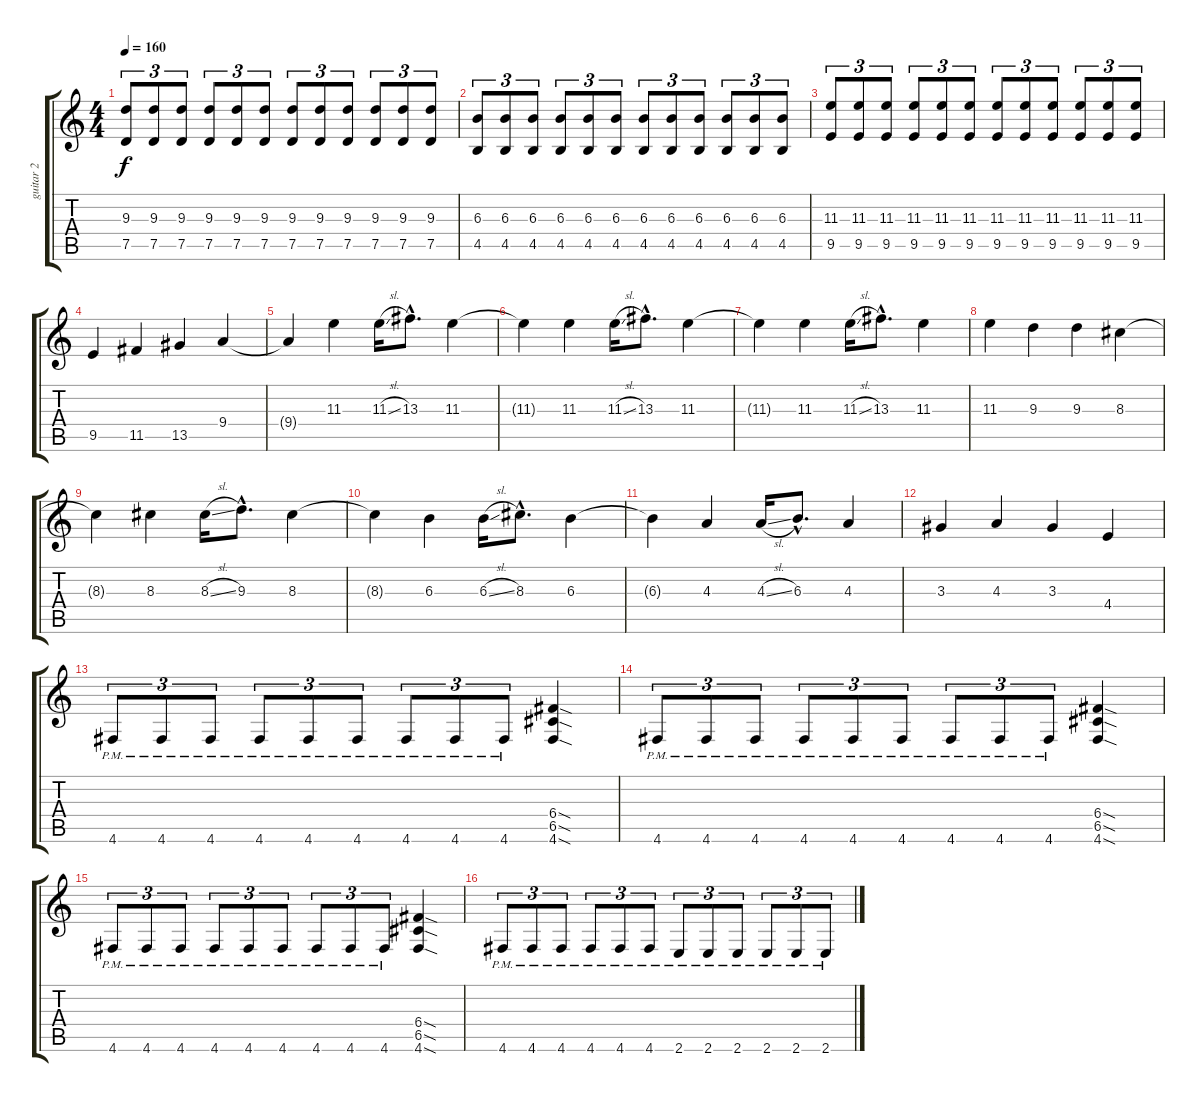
\track ("guitar 2" "guitar 2") {instrument distortionguitar}
\staff {score tabs}
\tuning (D4 A3 F3 C3 G2 D2) {hide}
\ts (4 4)
\tempo 160
\clef g2
\ks c
(9.3 7.5).8{tu (3 2) dy f} (9.3 7.5).8{tu (3 2)} (9.3 7.5).8{tu (3 2)} (9.3 7.5).8{tu (3 2)} (9.3 7.5).8{tu (3 2)} (9.3 7.5).8{tu (3 2)} (9.3 7.5).8{tu (3 2)} (9.3 7.5).8{tu (3 2)} (9.3 7.5).8{tu (3 2)} (9.3 7.5).8{tu (3 2)} (9.3 7.5).8{tu (3 2)} (9.3 7.5).8{tu (3 2)} |
(6.3 4.5).8{tu (3 2)} (6.3 4.5).8{tu (3 2)} (6.3 4.5).8{tu (3 2)} (6.3 4.5).8{tu (3 2)} (6.3 4.5).8{tu (3 2)} (6.3 4.5).8{tu (3 2)} (6.3 4.5).8{tu (3 2)} (6.3 4.5).8{tu (3 2)} (6.3 4.5).8{tu (3 2)} (6.3 4.5).8{tu (3 2)} (6.3 4.5).8{tu (3 2)} (6.3 4.5).8{tu (3 2)} |
(11.3 9.5).8{tu (3 2)} (11.3 9.5).8{tu (3 2)} (11.3 9.5).8{tu (3 2)} (11.3 9.5).8{tu (3 2)} (11.3 9.5).8{tu (3 2)} (11.3 9.5).8{tu (3 2)} (11.3 9.5).8{tu (3 2)} (11.3 9.5).8{tu (3 2)} (11.3 9.5).8{tu (3 2)} (11.3 9.5).8{tu (3 2)} (11.3 9.5).8{tu (3 2)} (11.3 9.5).8{tu (3 2)} |
9.5.4 11.5.4 13.5.4 9.4.4 |
9.4{t}.4 11.3.4 11.3{sl}.16 13.3{hac}.8{d} 11.3.4 |
11.3{t}.4 11.3.4 11.3{sl}.16 13.3{hac}.8{d} 11.3.4 |
11.3{t}.4 11.3.4 11.3{sl}.16 13.3{hac}.8{d} 11.3.4 |
11.3.4 9.3.4 9.3.4 8.3.4 |
8.3{t}.4 8.3.4 8.3{sl}.16 9.3{hac}.8{d} 8.3.4 |
8.3{t}.4 6.3.4 6.3{sl}.16 8.3{hac}.8{d} 6.3.4 |
6.3{t}.4 4.3.4 4.3{sl}.16 6.3{hac}.8{d} 4.3.4 |
3.3.4 4.3.4 3.3.4 4.4.4 |
4.6{pm}.8{tu (3 2)} 4.6{pm}.8{tu (3 2)} 4.6{pm}.8{tu (3 2)} 4.6{pm}.8{tu (3 2)} 4.6{pm}.8{tu (3 2)} 4.6{pm}.8{tu (3 2)} 4.6{pm}.8{tu (3 2)} 4.6{pm}.8{tu (3 2)} 4.6{pm}.8{tu (3 2)} (6.4{sod} 6.5{sod} 4.6{sod}).4 |
4.6{pm}.8{tu (3 2)} 4.6{pm}.8{tu (3 2)} 4.6{pm}.8{tu (3 2)} 4.6{pm}.8{tu (3 2)} 4.6{pm}.8{tu (3 2)} 4.6{pm}.8{tu (3 2)} 4.6{pm}.8{tu (3 2)} 4.6{pm}.8{tu (3 2)} 4.6{pm}.8{tu (3 2)} (6.4{sod} 6.5{sod} 4.6{sod}).4 |
4.6{pm}.8{tu (3 2)} 4.6{pm}.8{tu (3 2)} 4.6{pm}.8{tu (3 2)} 4.6{pm}.8{tu (3 2)} 4.6{pm}.8{tu (3 2)} 4.6{pm}.8{tu (3 2)} 4.6{pm}.8{tu (3 2)} 4.6{pm}.8{tu (3 2)} 4.6{pm}.8{tu (3 2)} (6.4{sod} 6.5{sod} 4.6{sod}).4 |
4.6{pm}.8{tu (3 2)} 4.6{pm}.8{tu (3 2)} 4.6{pm}.8{tu (3 2)} 4.6{pm}.8{tu (3 2)} 4.6{pm}.8{tu (3 2)} 4.6{pm}.8{tu (3 2)} 2.6{pm}.8{tu (3 2)} 2.6{pm}.8{tu (3 2)} 2.6{pm}.8{tu (3 2)} 2.6{pm}.8{tu (3 2)} 2.6{pm}.8{tu (3 2)} 2.6{pm}.8{tu (3 2)}
